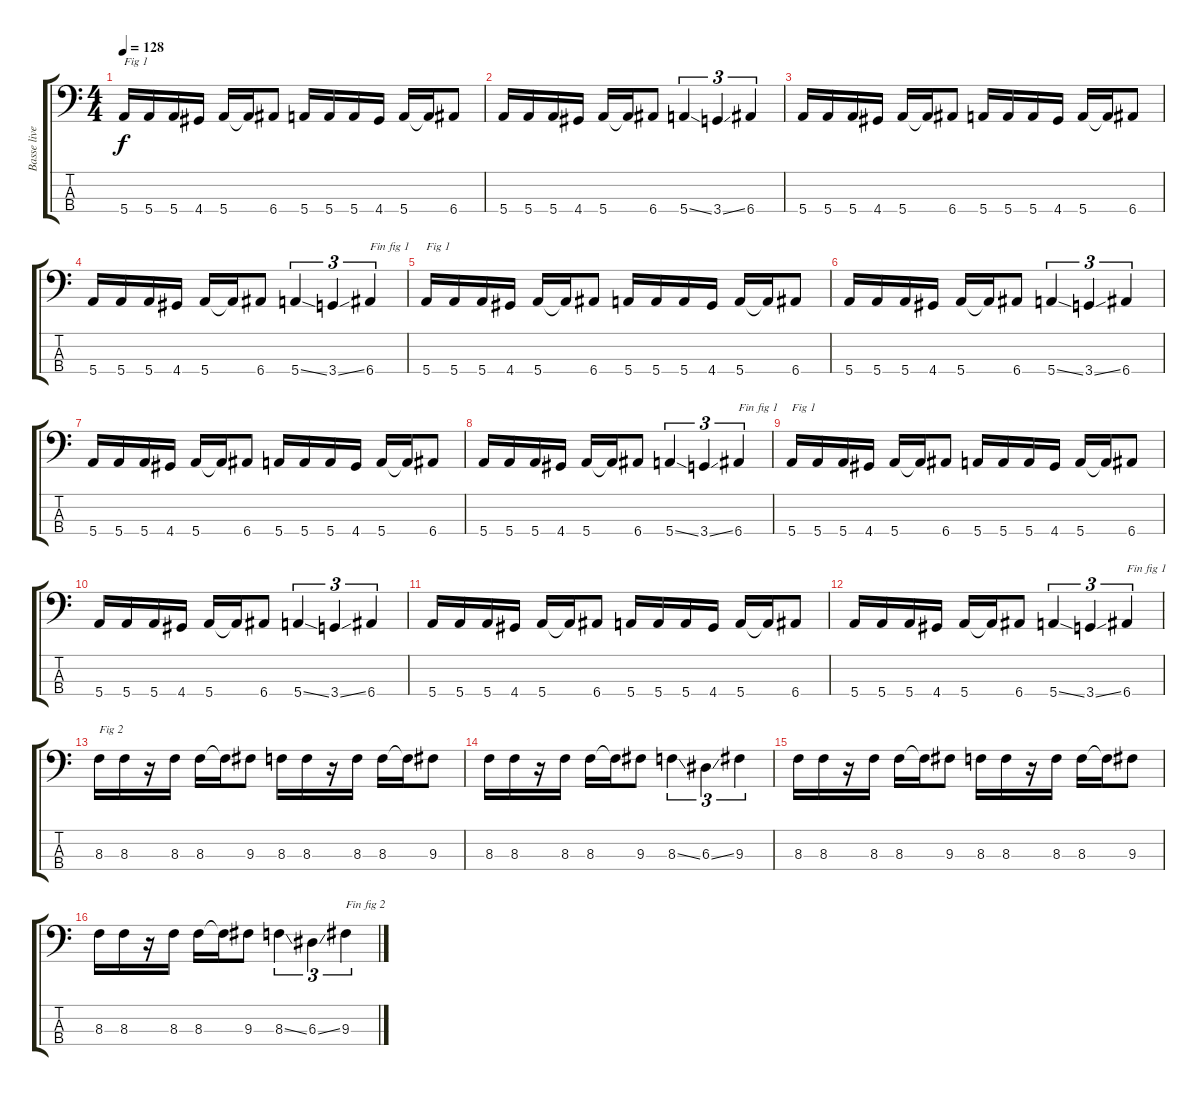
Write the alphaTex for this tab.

\track ("Basse live" "Basse live") {instrument slapbass2}
\staff {score tabs}
\tuning (G2 D2 A1 E1) {hide}
\ts (4 4)
\tempo 128
\clef f4
\ks c
5.4.16{txt "Fig 1" dy f} 5.4.16 5.4.16 4.4.16 5.4.16 5.4{t}.16 6.4.8 5.4.16 5.4.16 5.4.16 4.4.16 5.4.16 5.4{t}.16 6.4.8 |
5.4.16 5.4.16 5.4.16 4.4.16 5.4.16 5.4{t}.16 6.4.8 5.4{ss}.4{tu (3 2)} 3.4{ss}.4{tu (3 2)} 6.4.4{tu (3 2)} |
5.4.16 5.4.16 5.4.16 4.4.16 5.4.16 5.4{t}.16 6.4.8 5.4.16 5.4.16 5.4.16 4.4.16 5.4.16 5.4{t}.16 6.4.8 |
5.4.16 5.4.16 5.4.16 4.4.16 5.4.16 5.4{t}.16 6.4.8 5.4{ss}.4{tu (3 2)} 3.4{ss}.4{tu (3 2)} 6.4.4{tu (3 2) txt "Fin fig 1"} |
5.4.16{txt "Fig 1"} 5.4.16 5.4.16 4.4.16 5.4.16 5.4{t}.16 6.4.8 5.4.16 5.4.16 5.4.16 4.4.16 5.4.16 5.4{t}.16 6.4.8 |
5.4.16 5.4.16 5.4.16 4.4.16 5.4.16 5.4{t}.16 6.4.8 5.4{ss}.4{tu (3 2)} 3.4{ss}.4{tu (3 2)} 6.4.4{tu (3 2)} |
5.4.16 5.4.16 5.4.16 4.4.16 5.4.16 5.4{t}.16 6.4.8 5.4.16 5.4.16 5.4.16 4.4.16 5.4.16 5.4{t}.16 6.4.8 |
5.4.16 5.4.16 5.4.16 4.4.16 5.4.16 5.4{t}.16 6.4.8 5.4{ss}.4{tu (3 2)} 3.4{ss}.4{tu (3 2)} 6.4.4{tu (3 2) txt "Fin fig 1"} |
5.4.16{txt "Fig 1"} 5.4.16 5.4.16 4.4.16 5.4.16 5.4{t}.16 6.4.8 5.4.16 5.4.16 5.4.16 4.4.16 5.4.16 5.4{t}.16 6.4.8 |
5.4.16 5.4.16 5.4.16 4.4.16 5.4.16 5.4{t}.16 6.4.8 5.4{ss}.4{tu (3 2)} 3.4{ss}.4{tu (3 2)} 6.4.4{tu (3 2)} |
5.4.16 5.4.16 5.4.16 4.4.16 5.4.16 5.4{t}.16 6.4.8 5.4.16 5.4.16 5.4.16 4.4.16 5.4.16 5.4{t}.16 6.4.8 |
5.4.16 5.4.16 5.4.16 4.4.16 5.4.16 5.4{t}.16 6.4.8 5.4{ss}.4{tu (3 2)} 3.4{ss}.4{tu (3 2)} 6.4.4{tu (3 2) txt "Fin fig 1"} |
8.3.16{txt "Fig 2"} 8.3.16 r.16 8.3.16 8.3.16 8.3{t}.16 9.3.8 8.3.16 8.3.16 r.16 8.3.16 8.3.16 8.3{t}.16 9.3.8 |
8.3.16 8.3.16 r.16 8.3.16 8.3.16 8.3{t}.16 9.3.8 8.3{ss}.4{tu (3 2)} 6.3{ss}.4{tu (3 2)} 9.3.4{tu (3 2)} |
8.3.16 8.3.16 r.16 8.3.16 8.3.16 8.3{t}.16 9.3.8 8.3.16 8.3.16 r.16 8.3.16 8.3.16 8.3{t}.16 9.3.8 |
8.3.16 8.3.16 r.16 8.3.16 8.3.16 8.3{t}.16 9.3.8 8.3{ss}.4{tu (3 2)} 6.3{ss}.4{tu (3 2)} 9.3.4{tu (3 2) txt "Fin fig 2"}
